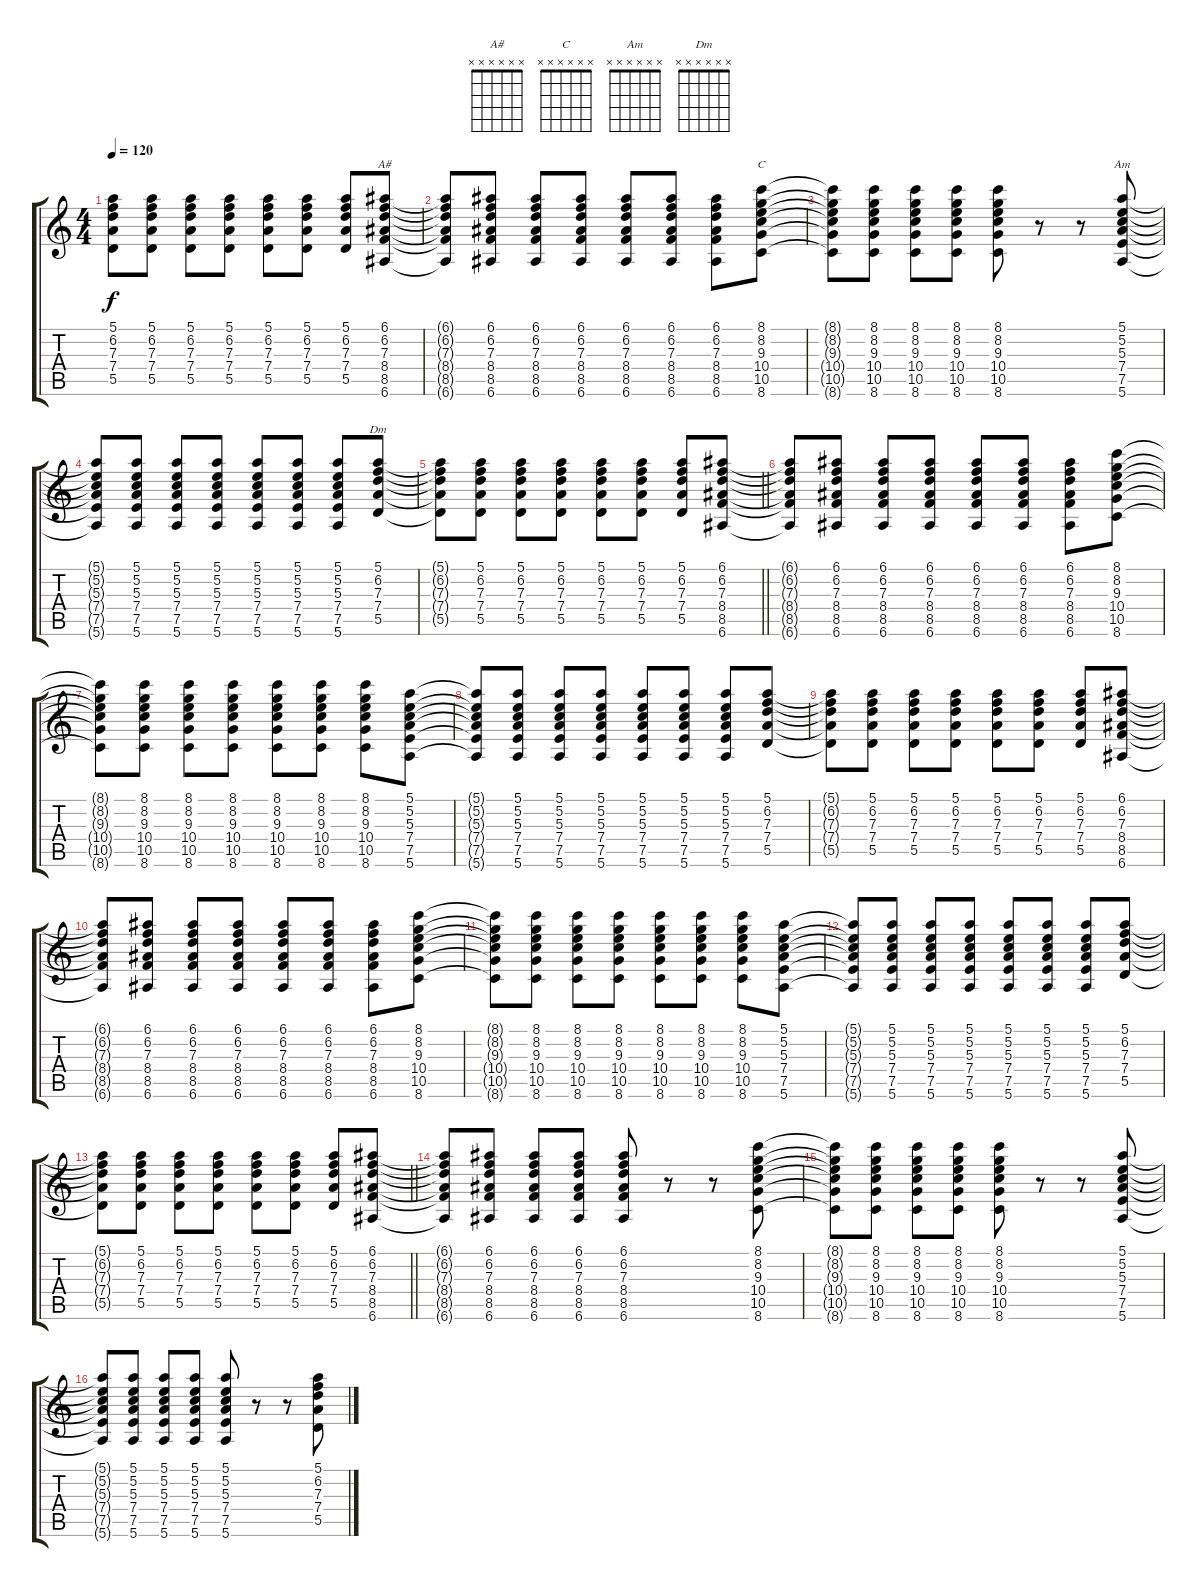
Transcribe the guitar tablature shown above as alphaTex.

\track "" {instrument acousticguitarsteel}
\staff {score tabs}
\tuning (E4 B3 G3 D3 A2 E2) {hide}
\chord ("A#" x x x x x x)
\chord ("C" x x x x x x)
\chord ("Am" x x x x x x)
\chord ("Dm" x x x x x x)
\ts (4 4)
\tempo 120
\clef g2
\ks c
(5.1{t} 6.2{t} 7.3{t} 7.4{t} 5.5{t}).8{dy f} (5.1 6.2 7.3 7.4 5.5).8 (5.1 6.2 7.3 7.4 5.5).8 (5.1 6.2 7.3 7.4 5.5).8 (5.1 6.2 7.3 7.4 5.5).8 (5.1 6.2 7.3 7.4 5.5).8 (5.1 6.2 7.3 7.4 5.5).8 (6.1 6.2 7.3 8.4 8.5 6.6).8{ch "A#"} |
(6.1{t} 6.2{t} 7.3{t} 8.4{t} 8.5{t} 6.6{t}).8 (6.1 6.2 7.3 8.4 8.5 6.6).8 (6.1 6.2 7.3 8.4 8.5 6.6).8 (6.1 6.2 7.3 8.4 8.5 6.6).8 (6.1 6.2 7.3 8.4 8.5 6.6).8 (6.1 6.2 7.3 8.4 8.5 6.6).8 (6.1 6.2 7.3 8.4 8.5 6.6).8 (8.1 8.2 9.3 10.4 10.5 8.6).8{ch "C"} |
(8.1{t} 8.2{t} 9.3{t} 10.4{t} 10.5{t} 8.6{t}).8 (8.1 8.2 9.3 10.4 10.5 8.6).8 (8.1 8.2 9.3 10.4 10.5 8.6).8 (8.1 8.2 9.3 10.4 10.5 8.6).8 (8.1 8.2 9.3 10.4 10.5 8.6).8 r.8 r.8 (5.1 5.2 5.3 7.4 7.5 5.6).8{ch "Am"} |
(5.1{t} 5.2{t} 5.3{t} 7.4{t} 7.5{t} 5.6{t}).8 (5.1 5.2 5.3 7.4 7.5 5.6).8 (5.1 5.2 5.3 7.4 7.5 5.6).8 (5.1 5.2 5.3 7.4 7.5 5.6).8 (5.1 5.2 5.3 7.4 7.5 5.6).8 (5.1 5.2 5.3 7.4 7.5 5.6).8 (5.1 5.2 5.3 7.4 7.5 5.6).8 (5.1 6.2 7.3 7.4 5.5).8{ch "Dm"} |
\barLineRight lightlight
(5.1{t} 6.2{t} 7.3{t} 7.4{t} 5.5{t}).8 (5.1 6.2 7.3 7.4 5.5).8 (5.1 6.2 7.3 7.4 5.5).8 (5.1 6.2 7.3 7.4 5.5).8 (5.1 6.2 7.3 7.4 5.5).8 (5.1 6.2 7.3 7.4 5.5).8 (5.1 6.2 7.3 7.4 5.5).8 (6.1 6.2 7.3 8.4 8.5 6.6).8 |
(6.1{t} 6.2{t} 7.3{t} 8.4{t} 8.5{t} 6.6{t}).8 (6.1 6.2 7.3 8.4 8.5 6.6).8 (6.1 6.2 7.3 8.4 8.5 6.6).8 (6.1 6.2 7.3 8.4 8.5 6.6).8 (6.1 6.2 7.3 8.4 8.5 6.6).8 (6.1 6.2 7.3 8.4 8.5 6.6).8 (6.1 6.2 7.3 8.4 8.5 6.6).8 (8.1 8.2 9.3 10.4 10.5 8.6).8 |
(8.1{t} 8.2{t} 9.3{t} 10.4{t} 10.5{t} 8.6{t}).8 (8.1 8.2 9.3 10.4 10.5 8.6).8 (8.1 8.2 9.3 10.4 10.5 8.6).8 (8.1 8.2 9.3 10.4 10.5 8.6).8 (8.1 8.2 9.3 10.4 10.5 8.6).8 (8.1 8.2 9.3 10.4 10.5 8.6).8 (8.1 8.2 9.3 10.4 10.5 8.6).8 (5.1 5.2 5.3 7.4 7.5 5.6).8 |
(5.1{t} 5.2{t} 5.3{t} 7.4{t} 7.5{t} 5.6{t}).8 (5.1 5.2 5.3 7.4 7.5 5.6).8 (5.1 5.2 5.3 7.4 7.5 5.6).8 (5.1 5.2 5.3 7.4 7.5 5.6).8 (5.1 5.2 5.3 7.4 7.5 5.6).8 (5.1 5.2 5.3 7.4 7.5 5.6).8 (5.1 5.2 5.3 7.4 7.5 5.6).8 (5.1 6.2 7.3 7.4 5.5).8 |
(5.1{t} 6.2{t} 7.3{t} 7.4{t} 5.5{t}).8 (5.1 6.2 7.3 7.4 5.5).8 (5.1 6.2 7.3 7.4 5.5).8 (5.1 6.2 7.3 7.4 5.5).8 (5.1 6.2 7.3 7.4 5.5).8 (5.1 6.2 7.3 7.4 5.5).8 (5.1 6.2 7.3 7.4 5.5).8 (6.1 6.2 7.3 8.4 8.5 6.6).8 |
(6.1{t} 6.2{t} 7.3{t} 8.4{t} 8.5{t} 6.6{t}).8 (6.1 6.2 7.3 8.4 8.5 6.6).8 (6.1 6.2 7.3 8.4 8.5 6.6).8 (6.1 6.2 7.3 8.4 8.5 6.6).8 (6.1 6.2 7.3 8.4 8.5 6.6).8 (6.1 6.2 7.3 8.4 8.5 6.6).8 (6.1 6.2 7.3 8.4 8.5 6.6).8 (8.1 8.2 9.3 10.4 10.5 8.6).8 |
(8.1{t} 8.2{t} 9.3{t} 10.4{t} 10.5{t} 8.6{t}).8 (8.1 8.2 9.3 10.4 10.5 8.6).8 (8.1 8.2 9.3 10.4 10.5 8.6).8 (8.1 8.2 9.3 10.4 10.5 8.6).8 (8.1 8.2 9.3 10.4 10.5 8.6).8 (8.1 8.2 9.3 10.4 10.5 8.6).8 (8.1 8.2 9.3 10.4 10.5 8.6).8 (5.1 5.2 5.3 7.4 7.5 5.6).8 |
(5.1{t} 5.2{t} 5.3{t} 7.4{t} 7.5{t} 5.6{t}).8 (5.1 5.2 5.3 7.4 7.5 5.6).8 (5.1 5.2 5.3 7.4 7.5 5.6).8 (5.1 5.2 5.3 7.4 7.5 5.6).8 (5.1 5.2 5.3 7.4 7.5 5.6).8 (5.1 5.2 5.3 7.4 7.5 5.6).8 (5.1 5.2 5.3 7.4 7.5 5.6).8 (5.1 6.2 7.3 7.4 5.5).8 |
\barLineRight lightlight
(5.1{t} 6.2{t} 7.3{t} 7.4{t} 5.5{t}).8 (5.1 6.2 7.3 7.4 5.5).8 (5.1 6.2 7.3 7.4 5.5).8 (5.1 6.2 7.3 7.4 5.5).8 (5.1 6.2 7.3 7.4 5.5).8 (5.1 6.2 7.3 7.4 5.5).8 (5.1 6.2 7.3 7.4 5.5).8 (6.1 6.2 7.3 8.4 8.5 6.6).8 |
(6.1{t} 6.2{t} 7.3{t} 8.4{t} 8.5{t} 6.6{t}).8 (6.1 6.2 7.3 8.4 8.5 6.6).8 (6.1 6.2 7.3 8.4 8.5 6.6).8 (6.1 6.2 7.3 8.4 8.5 6.6).8 (6.1 6.2 7.3 8.4 8.5 6.6).8 r.8 r.8 (8.1 8.2 9.3 10.4 10.5 8.6).8 |
(8.1{t} 8.2{t} 9.3{t} 10.4{t} 10.5{t} 8.6{t}).8 (8.1 8.2 9.3 10.4 10.5 8.6).8 (8.1 8.2 9.3 10.4 10.5 8.6).8 (8.1 8.2 9.3 10.4 10.5 8.6).8 (8.1 8.2 9.3 10.4 10.5 8.6).8 r.8 r.8 (5.1 5.2 5.3 7.4 7.5 5.6).8 |
(5.1{t} 5.2{t} 5.3{t} 7.4{t} 7.5{t} 5.6{t}).8 (5.1 5.2 5.3 7.4 7.5 5.6).8 (5.1 5.2 5.3 7.4 7.5 5.6).8 (5.1 5.2 5.3 7.4 7.5 5.6).8 (5.1 5.2 5.3 7.4 7.5 5.6).8 r.8 r.8 (5.1 6.2 7.3 7.4 5.5).8
